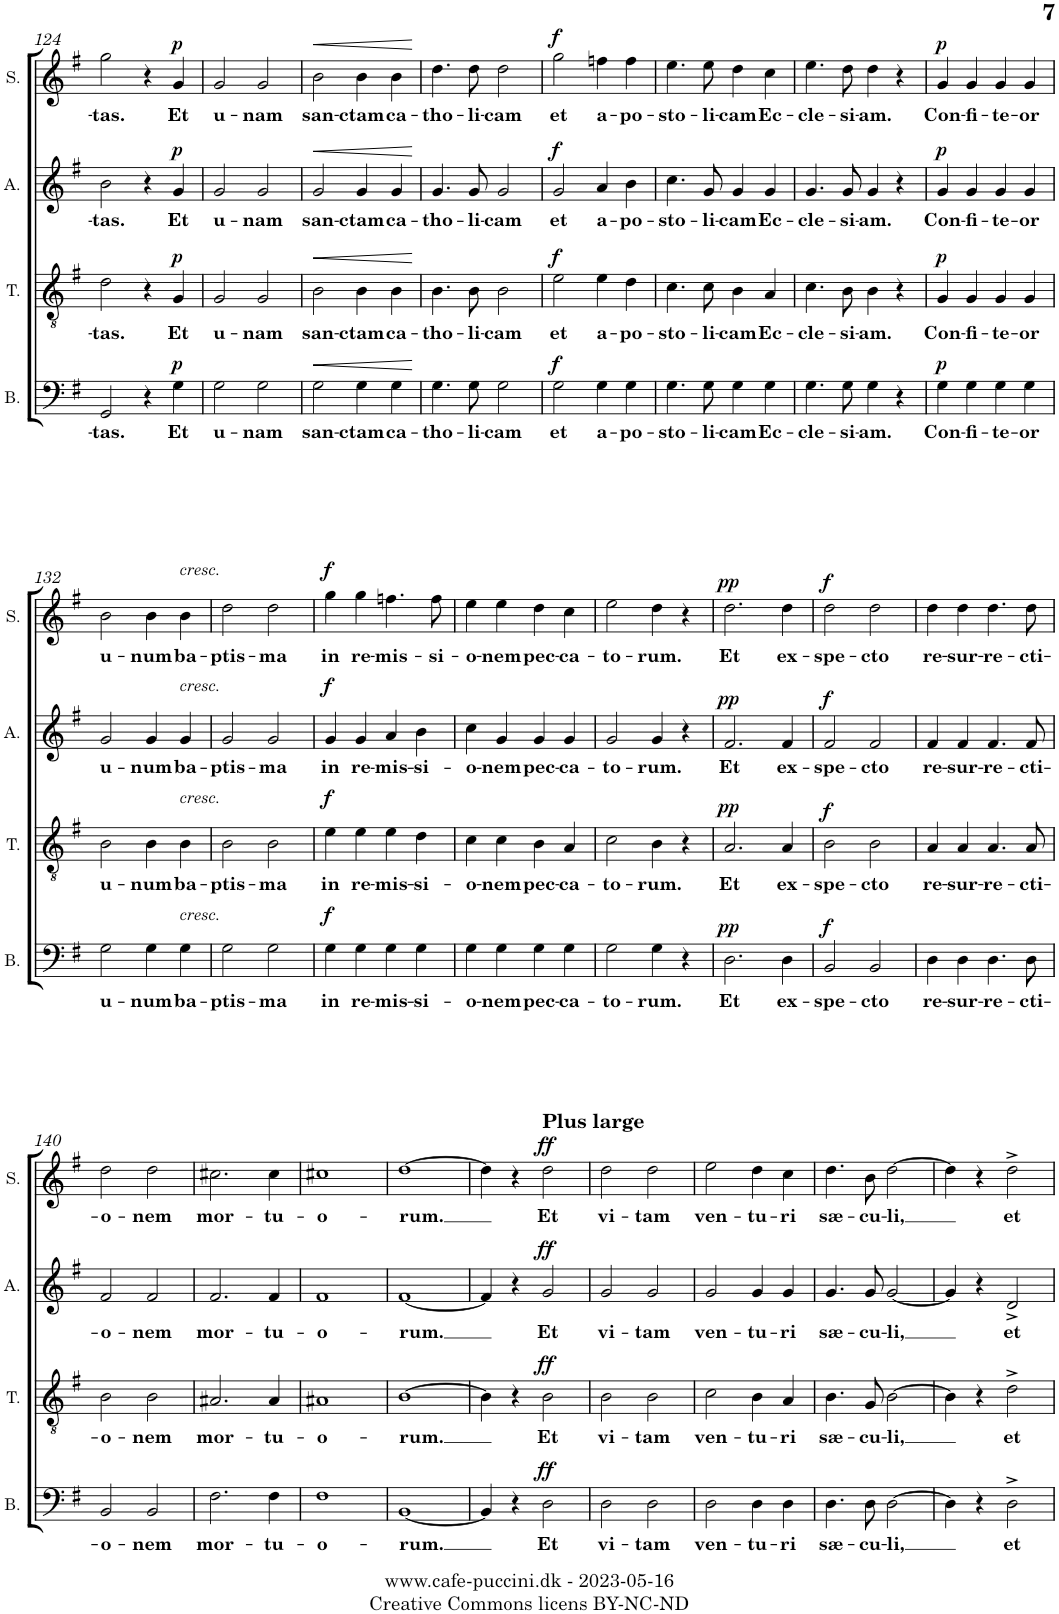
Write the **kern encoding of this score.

**kern	**text	**dynam	**kern	**text	**dynam	**kern	**text	**dynam	**kern	**text	**dynam
*part4	*part4	*part4	*part3	*part3	*part3	*part2	*part2	*part2	*part1	*part1	*part1
*staff4	*staff4	*staff4	*staff3	*staff3	*staff3	*staff2	*staff2	*staff2	*staff1	*staff1	*staff1
*I"Bass	*	*	*I"Tenor	*	*	*I"Alto	*	*	*I"Soprano	*	*
*I'B.	*	*	*I'T.	*	*	*I'A.	*	*	*I'S.	*	*
!!LO:PB:g=z
*clefF4	*	*	*clefGv2	*	*	*clefG2	*	*	*clefG2	*	*
*k[f#]	*	*	*k[f#]	*	*	*k[f#]	*	*	*k[f#]	*	*
*M4/4	*	*	*M4/4	*	*	*M4/4	*	*	*M4/4	*	*
*met(c)	*	*	*met(c)	*	*	*met(c)	*	*	*met(c)	*	*
=124	=124	=124	=124	=124	=124	=124	=124	=124	=124	=124	=124
!	!LO:LY:b	!	!	!LO:LY:b	!	!	!LO:LY:b	!	!	!LO:LY:b	!
2GG/	-tas.	.	2d\	-tas.	.	2b\	-tas.	.	2gg\	-tas.	.
4r	.	.	4r	.	.	4r	.	.	4r	.	.
!	!LO:LY:b	!LO:DY:a	!	!LO:LY:b	!LO:DY:a	!	!LO:LY:b	!LO:DY:a	!	!LO:LY:b	!LO:DY:a
4G\	Et	p	4G/	Et	p	4g/	Et	p	4g/	Et	p
=125	=125	=125	=125	=125	=125	=125	=125	=125	=125	=125	=125
!	!LO:LY:b	!	!	!LO:LY:b	!	!	!LO:LY:b	!	!	!LO:LY:b	!
2G\	u-	.	2G/	u-	.	2g/	u-	.	2g/	u-	.
!	!LO:LY:b	!	!	!LO:LY:b	!	!	!LO:LY:b	!	!	!LO:LY:b	!
2G\	-nam	.	2G/	-nam	.	2g/	-nam	.	2g/	-nam	.
=126	=126	=126	=126	=126	=126	=126	=126	=126	=126	=126	=126
!	!LO:LY:b	!LO:HP:b	!	!LO:LY:b	!LO:HP:b	!	!LO:LY:b	!LO:HP:b	!	!LO:LY:b	!LO:HP:b
2G\	san-	<	2B\	san-	<	2g/	san-	<	2b\	san-	<
!	!LO:LY:b	!	!	!LO:LY:b	!	!	!LO:LY:b	!	!	!LO:LY:b	!
4G\	-ctam	.	4B\	-ctam	.	4g/	-ctam	.	4b\	-ctam	.
!	!LO:LY:b	!	!	!LO:LY:b	!	!	!LO:LY:b	!	!	!LO:LY:b	!
4G\	ca-	.	4B\	ca-	.	4g/	ca-	.	4b\	ca-	.
.	.	[	.	.	[	.	.	[	.	.	[
=127	=127	=127	=127	=127	=127	=127	=127	=127	=127	=127	=127
!	!LO:LY:b	!	!	!LO:LY:b	!	!	!LO:LY:b	!	!	!LO:LY:b	!
4.G\	-tho-	.	4.B\	-tho-	.	4.g/	-tho-	.	4.dd\	-tho-	.
!	!LO:LY:b	!	!	!LO:LY:b	!	!	!LO:LY:b	!	!	!LO:LY:b	!
8G\	-li-	.	8B\	-li-	.	8g/	-li-	.	8dd\	-li-	.
!	!LO:LY:b	!	!	!LO:LY:b	!	!	!LO:LY:b	!	!	!LO:LY:b	!
2G\	-cam	.	2B\	-cam	.	2g/	-cam	.	2dd\	-cam	.
=128	=128	=128	=128	=128	=128	=128	=128	=128	=128	=128	=128
!	!LO:LY:b	!LO:DY:a	!	!LO:LY:b	!LO:DY:a	!	!LO:LY:b	!LO:DY:a	!	!LO:LY:b	!LO:DY:a
2G\	et	f	2e\	et	f	2g/	et	f	2gg\	et	f
!	!LO:LY:b	!	!	!LO:LY:b	!	!	!LO:LY:b	!	!	!LO:LY:b	!
4G\	a-	.	4e\	a-	.	4a/	a-	.	4ffn\	a-	.
!	!LO:LY:b	!	!	!LO:LY:b	!	!	!LO:LY:b	!	!	!LO:LY:b	!
4G\	-po-	.	4d\	-po-	.	4b\	-po-	.	4ff\	-po-	.
=129	=129	=129	=129	=129	=129	=129	=129	=129	=129	=129	=129
!	!LO:LY:b	!	!	!LO:LY:b	!	!	!LO:LY:b	!	!	!LO:LY:b	!
4.G\	-sto-	.	4.c\	-sto-	.	4.cc\	-sto-	.	4.ee\	-sto-	.
!	!LO:LY:b	!	!	!LO:LY:b	!	!	!LO:LY:b	!	!	!LO:LY:b	!
8G\	-li-	.	8c\	-li-	.	8g/	-li-	.	8ee\	-li-	.
!	!LO:LY:b	!	!	!LO:LY:b	!	!	!LO:LY:b	!	!	!LO:LY:b	!
4G\	-cam	.	4B\	-cam	.	4g/	-cam	.	4dd\	-cam	.
!	!LO:LY:b	!	!	!LO:LY:b	!	!	!LO:LY:b	!	!	!LO:LY:b	!
4G\	Ec-	.	4A/	Ec-	.	4g/	Ec-	.	4cc\	Ec-	.
=130	=130	=130	=130	=130	=130	=130	=130	=130	=130	=130	=130
!	!LO:LY:b	!	!	!LO:LY:b	!	!	!LO:LY:b	!	!	!LO:LY:b	!
4.G\	-cle-	.	4.c\	-cle-	.	4.g/	-cle-	.	4.ee\	-cle-	.
!	!LO:LY:b	!	!	!LO:LY:b	!	!	!LO:LY:b	!	!	!LO:LY:b	!
8G\	-si-	.	8B\	-si-	.	8g/	-si-	.	8dd\	-si-	.
!	!LO:LY:b	!	!	!LO:LY:b	!	!	!LO:LY:b	!	!	!LO:LY:b	!
4G\	-am.	.	4B\	-am.	.	4g/	-am.	.	4dd\	-am.	.
4r	.	.	4r	.	.	4r	.	.	4r	.	.
=131	=131	=131	=131	=131	=131	=131	=131	=131	=131	=131	=131
!	!LO:LY:b	!LO:DY:a	!	!LO:LY:b	!LO:DY:a	!	!LO:LY:b	!LO:DY:a	!	!LO:LY:b	!LO:DY:a
4G\	Con-	p	4G/	Con-	p	4g/	Con-	p	4g/	Con-	p
!	!LO:LY:b	!	!	!LO:LY:b	!	!	!LO:LY:b	!	!	!LO:LY:b	!
4G\	-fi-	.	4G/	-fi-	.	4g/	-fi-	.	4g/	-fi-	.
!	!LO:LY:b	!	!	!LO:LY:b	!	!	!LO:LY:b	!	!	!LO:LY:b	!
4G\	-te-	.	4G/	-te-	.	4g/	-te-	.	4g/	-te-	.
!	!LO:LY:b	!	!	!LO:LY:b	!	!	!LO:LY:b	!	!	!LO:LY:b	!
4G\	-or	.	4G/	-or	.	4g/	-or	.	4g/	-or	.
!!LO:LB:g=z
=132	=132	=132	=132	=132	=132	=132	=132	=132	=132	=132	=132
!	!LO:LY:b	!	!	!LO:LY:b	!	!	!LO:LY:b	!	!	!LO:LY:b	!
2G\	u-	.	2B\	u-	.	2g/	u-	.	2b\	u-	.
!	!LO:LY:b	!	!	!LO:LY:b	!	!	!LO:LY:b	!	!	!LO:LY:b	!
4G\	-num	.	4B\	-num	.	4g/	-num	.	4b\	-num	.
!	!	!	!	!	!	!	!	!	!LO:TX:a:i:t=cresc.	!	!
!	!	!	!	!	!	!LO:TX:a:i:t=cresc.	!	!	!	!	!
!	!	!	!LO:TX:a:i:t=cresc.	!	!	!	!	!	!	!	!
!LO:TX:a:i:t=cresc.	!	!	!	!	!	!	!	!	!	!	!
!	!LO:LY:b	!	!	!LO:LY:b	!	!	!LO:LY:b	!	!	!LO:LY:b	!
4G\	ba-	.	4B\	ba-	.	4g/	ba-	.	4b\	ba-	.
=133	=133	=133	=133	=133	=133	=133	=133	=133	=133	=133	=133
!	!LO:LY:b	!	!	!LO:LY:b	!	!	!LO:LY:b	!	!	!LO:LY:b	!
2G\	-ptis-	.	2B\	-ptis-	.	2g/	-ptis-	.	2dd\	-ptis-	.
!	!LO:LY:b	!	!	!LO:LY:b	!	!	!LO:LY:b	!	!	!LO:LY:b	!
2G\	-ma	.	2B\	-ma	.	2g/	-ma	.	2dd\	-ma	.
=134	=134	=134	=134	=134	=134	=134	=134	=134	=134	=134	=134
!	!LO:LY:b	!LO:DY:a	!	!LO:LY:b	!LO:DY:a	!	!LO:LY:b	!LO:DY:a	!	!LO:LY:b	!LO:DY:a
4G\	in	f	4e\	in	f	4g/	in	f	4gg\	in	f
!	!LO:LY:b	!	!	!LO:LY:b	!	!	!LO:LY:b	!	!	!LO:LY:b	!
4G\	re-	.	4e\	re-	.	4g/	re-	.	4gg\	re-	.
!	!LO:LY:b	!	!	!LO:LY:b	!	!	!LO:LY:b	!	!	!LO:LY:b	!
4G\	-mis-	.	4e\	-mis-	.	4a/	-mis-	.	4.ffn\	-mis-	.
!	!LO:LY:b	!	!	!LO:LY:b	!	!	!LO:LY:b	!	!	!	!
4G\	-si-	.	4d\	-si-	.	4b\	-si-	.	.	.	.
!	!	!	!	!	!	!	!	!	!	!LO:LY:b	!
.	.	.	.	.	.	.	.	.	8ff\	-si-	.
=135	=135	=135	=135	=135	=135	=135	=135	=135	=135	=135	=135
!	!LO:LY:b	!	!	!LO:LY:b	!	!	!LO:LY:b	!	!	!LO:LY:b	!
4G\	-o-	.	4c\	-o-	.	4cc\	-o-	.	4ee\	-o-	.
!	!LO:LY:b	!	!	!LO:LY:b	!	!	!LO:LY:b	!	!	!LO:LY:b	!
4G\	-nem	.	4c\	-nem	.	4g/	-nem	.	4ee\	-nem	.
!	!LO:LY:b	!	!	!LO:LY:b	!	!	!LO:LY:b	!	!	!LO:LY:b	!
4G\	pec-	.	4B\	pec-	.	4g/	pec-	.	4dd\	pec-	.
!	!LO:LY:b	!	!	!LO:LY:b	!	!	!LO:LY:b	!	!	!LO:LY:b	!
4G\	-ca-	.	4A/	-ca-	.	4g/	-ca-	.	4cc\	-ca-	.
=136	=136	=136	=136	=136	=136	=136	=136	=136	=136	=136	=136
!	!LO:LY:b	!	!	!LO:LY:b	!	!	!LO:LY:b	!	!	!LO:LY:b	!
2G\	-to-	.	2c\	-to-	.	2g/	-to-	.	2ee\	-to-	.
!	!LO:LY:b	!	!	!LO:LY:b	!	!	!LO:LY:b	!	!	!LO:LY:b	!
4G\	-rum.	.	4B\	-rum.	.	4g/	-rum.	.	4dd\	-rum.	.
4r	.	.	4r	.	.	4r	.	.	4r	.	.
=137	=137	=137	=137	=137	=137	=137	=137	=137	=137	=137	=137
!	!LO:LY:b	!LO:DY:a	!	!LO:LY:b	!LO:DY:a	!	!LO:LY:b	!LO:DY:a	!	!LO:LY:b	!LO:DY:a
2.D\	Et	pp	2.A/	Et	pp	2.f#/	Et	pp	2.dd\	Et	pp
!	!LO:LY:b	!	!	!LO:LY:b	!	!	!LO:LY:b	!	!	!LO:LY:b	!
4D\	ex-	.	4A/	ex-	.	4f#/	ex-	.	4dd\	ex-	.
=138	=138	=138	=138	=138	=138	=138	=138	=138	=138	=138	=138
!	!LO:LY:b	!LO:DY:a	!	!LO:LY:b	!LO:DY:a	!	!LO:LY:b	!LO:DY:a	!	!LO:LY:b	!LO:DY:a
2BB/	-spe-	f	2B\	-spe-	f	2f#/	-spe-	f	2dd\	-spe-	f
!	!LO:LY:b	!	!	!LO:LY:b	!	!	!LO:LY:b	!	!	!LO:LY:b	!
2BB/	-cto	.	2B\	-cto	.	2f#/	-cto	.	2dd\	-cto	.
=139	=139	=139	=139	=139	=139	=139	=139	=139	=139	=139	=139
!	!LO:LY:b	!	!	!LO:LY:b	!	!	!LO:LY:b	!	!	!LO:LY:b	!
4D\	re-	.	4A/	re-	.	4f#/	re-	.	4dd\	re-	.
!	!LO:LY:b	!	!	!LO:LY:b	!	!	!LO:LY:b	!	!	!LO:LY:b	!
4D\	-sur-	.	4A/	-sur-	.	4f#/	-sur-	.	4dd\	-sur-	.
!	!LO:LY:b	!	!	!LO:LY:b	!	!	!LO:LY:b	!	!	!LO:LY:b	!
4.D\	-re-	.	4.A/	-re-	.	4.f#/	-re-	.	4.dd\	-re-	.
!	!LO:LY:b	!	!	!LO:LY:b	!	!	!LO:LY:b	!	!	!LO:LY:b	!
8D\	-cti-	.	8A/	-cti-	.	8f#/	-cti-	.	8dd\	-cti-	.
!!LO:LB:g=z
=140	=140	=140	=140	=140	=140	=140	=140	=140	=140	=140	=140
!	!LO:LY:b	!	!	!LO:LY:b	!	!	!LO:LY:b	!	!	!LO:LY:b	!
2BB/	-o-	.	2B\	-o-	.	2f#/	-o-	.	2dd\	-o-	.
!	!LO:LY:b	!	!	!LO:LY:b	!	!	!LO:LY:b	!	!	!LO:LY:b	!
2BB/	-nem	.	2B\	-nem	.	2f#/	-nem	.	2dd\	-nem	.
=141	=141	=141	=141	=141	=141	=141	=141	=141	=141	=141	=141
!	!LO:LY:b	!	!	!LO:LY:b	!	!	!LO:LY:b	!	!	!LO:LY:b	!
2.F#\	mor-	.	2.A#X/	mor-	.	2.f#/	mor-	.	2.cc#X\	mor-	.
!	!LO:LY:b	!	!	!LO:LY:b	!	!	!LO:LY:b	!	!	!LO:LY:b	!
4F#\	-tu-	.	4A#/	-tu-	.	4f#/	-tu-	.	4cc#\	-tu-	.
=142	=142	=142	=142	=142	=142	=142	=142	=142	=142	=142	=142
!	!LO:LY:b	!	!	!LO:LY:b	!	!	!LO:LY:b	!	!	!LO:LY:b	!
1F#	-o-	.	1A#X	-o-	.	1f#	-o-	.	1cc#X	-o-	.
=143	=143	=143	=143	=143	=143	=143	=143	=143	=143	=143	=143
!	!LO:LY:b	!	!	!LO:LY:b	!	!	!LO:LY:b	!	!	!LO:LY:b	!
[1BB	-rum.	.	[1B	-rum.	.	[1f#	-rum.	.	[1dd	-rum.	.
=144	=144	=144	=144	=144	=144	=144	=144	=144	=144	=144	=144
4BB/]	.	.	4B\]	.	.	4f#/]	.	.	4dd\]	.	.
4r	.	.	4r	.	.	4r	.	.	4r	.	.
!	!	!	!	!	!	!	!	!	!LO:TX:a:B:t=Plus large	!	!
!	!LO:LY:b	!LO:DY:a	!	!LO:LY:b	!LO:DY:a	!	!LO:LY:b	!LO:DY:a	!	!LO:LY:b	!LO:DY:a
2D\	Et	ff	2B\	Et	ff	2g/	Et	ff	2dd\	Et	ff
=145	=145	=145	=145	=145	=145	=145	=145	=145	=145	=145	=145
!	!LO:LY:b	!	!	!LO:LY:b	!	!	!LO:LY:b	!	!	!LO:LY:b	!
2D\	vi-	.	2B\	vi-	.	2g/	vi-	.	2dd\	vi-	.
!	!LO:LY:b	!	!	!LO:LY:b	!	!	!LO:LY:b	!	!	!LO:LY:b	!
2D\	-tam	.	2B\	-tam	.	2g/	-tam	.	2dd\	-tam	.
=146	=146	=146	=146	=146	=146	=146	=146	=146	=146	=146	=146
!	!LO:LY:b	!	!	!LO:LY:b	!	!	!LO:LY:b	!	!	!LO:LY:b	!
2D\	ven-	.	2c\	ven-	.	2g/	ven-	.	2ee\	ven-	.
!	!LO:LY:b	!	!	!LO:LY:b	!	!	!LO:LY:b	!	!	!LO:LY:b	!
4D\	-tu-	.	4B\	-tu-	.	4g/	-tu-	.	4dd\	-tu-	.
!	!LO:LY:b	!	!	!LO:LY:b	!	!	!LO:LY:b	!	!	!LO:LY:b	!
4D\	-ri	.	4A/	-ri	.	4g/	-ri	.	4cc\	-ri	.
=147	=147	=147	=147	=147	=147	=147	=147	=147	=147	=147	=147
!	!LO:LY:b	!	!	!LO:LY:b	!	!	!LO:LY:b	!	!	!LO:LY:b	!
4.D\	sæ-	.	4.B\	sæ-	.	4.g/	sæ-	.	4.dd\	sæ-	.
!	!LO:LY:b	!	!	!LO:LY:b	!	!	!LO:LY:b	!	!	!LO:LY:b	!
8D\	-cu-	.	8G/	-cu-	.	8g/	-cu-	.	8b\	-cu-	.
!	!LO:LY:b	!	!	!LO:LY:b	!	!	!LO:LY:b	!	!	!LO:LY:b	!
[2D\	-li,	.	[2B\	-li,	.	[2g/	-li,	.	[2dd\	-li,	.
=148	=148	=148	=148	=148	=148	=148	=148	=148	=148	=148	=148
4D\]	.	.	4B\]	.	.	4g/]	.	.	4dd\]	.	.
4r	.	.	4r	.	.	4r	.	.	4r	.	.
!	!LO:LY:b	!	!	!LO:LY:b	!	!	!LO:LY:b	!	!	!LO:LY:b	!
2D^\	et	.	2d^\	et	.	2d^/	et	.	2dd^\	et	.
=	=	=	=	=	=	=	=	=	=	=	=
*-	*-	*-	*-	*-	*-	*-	*-	*-	*-	*-	*-
